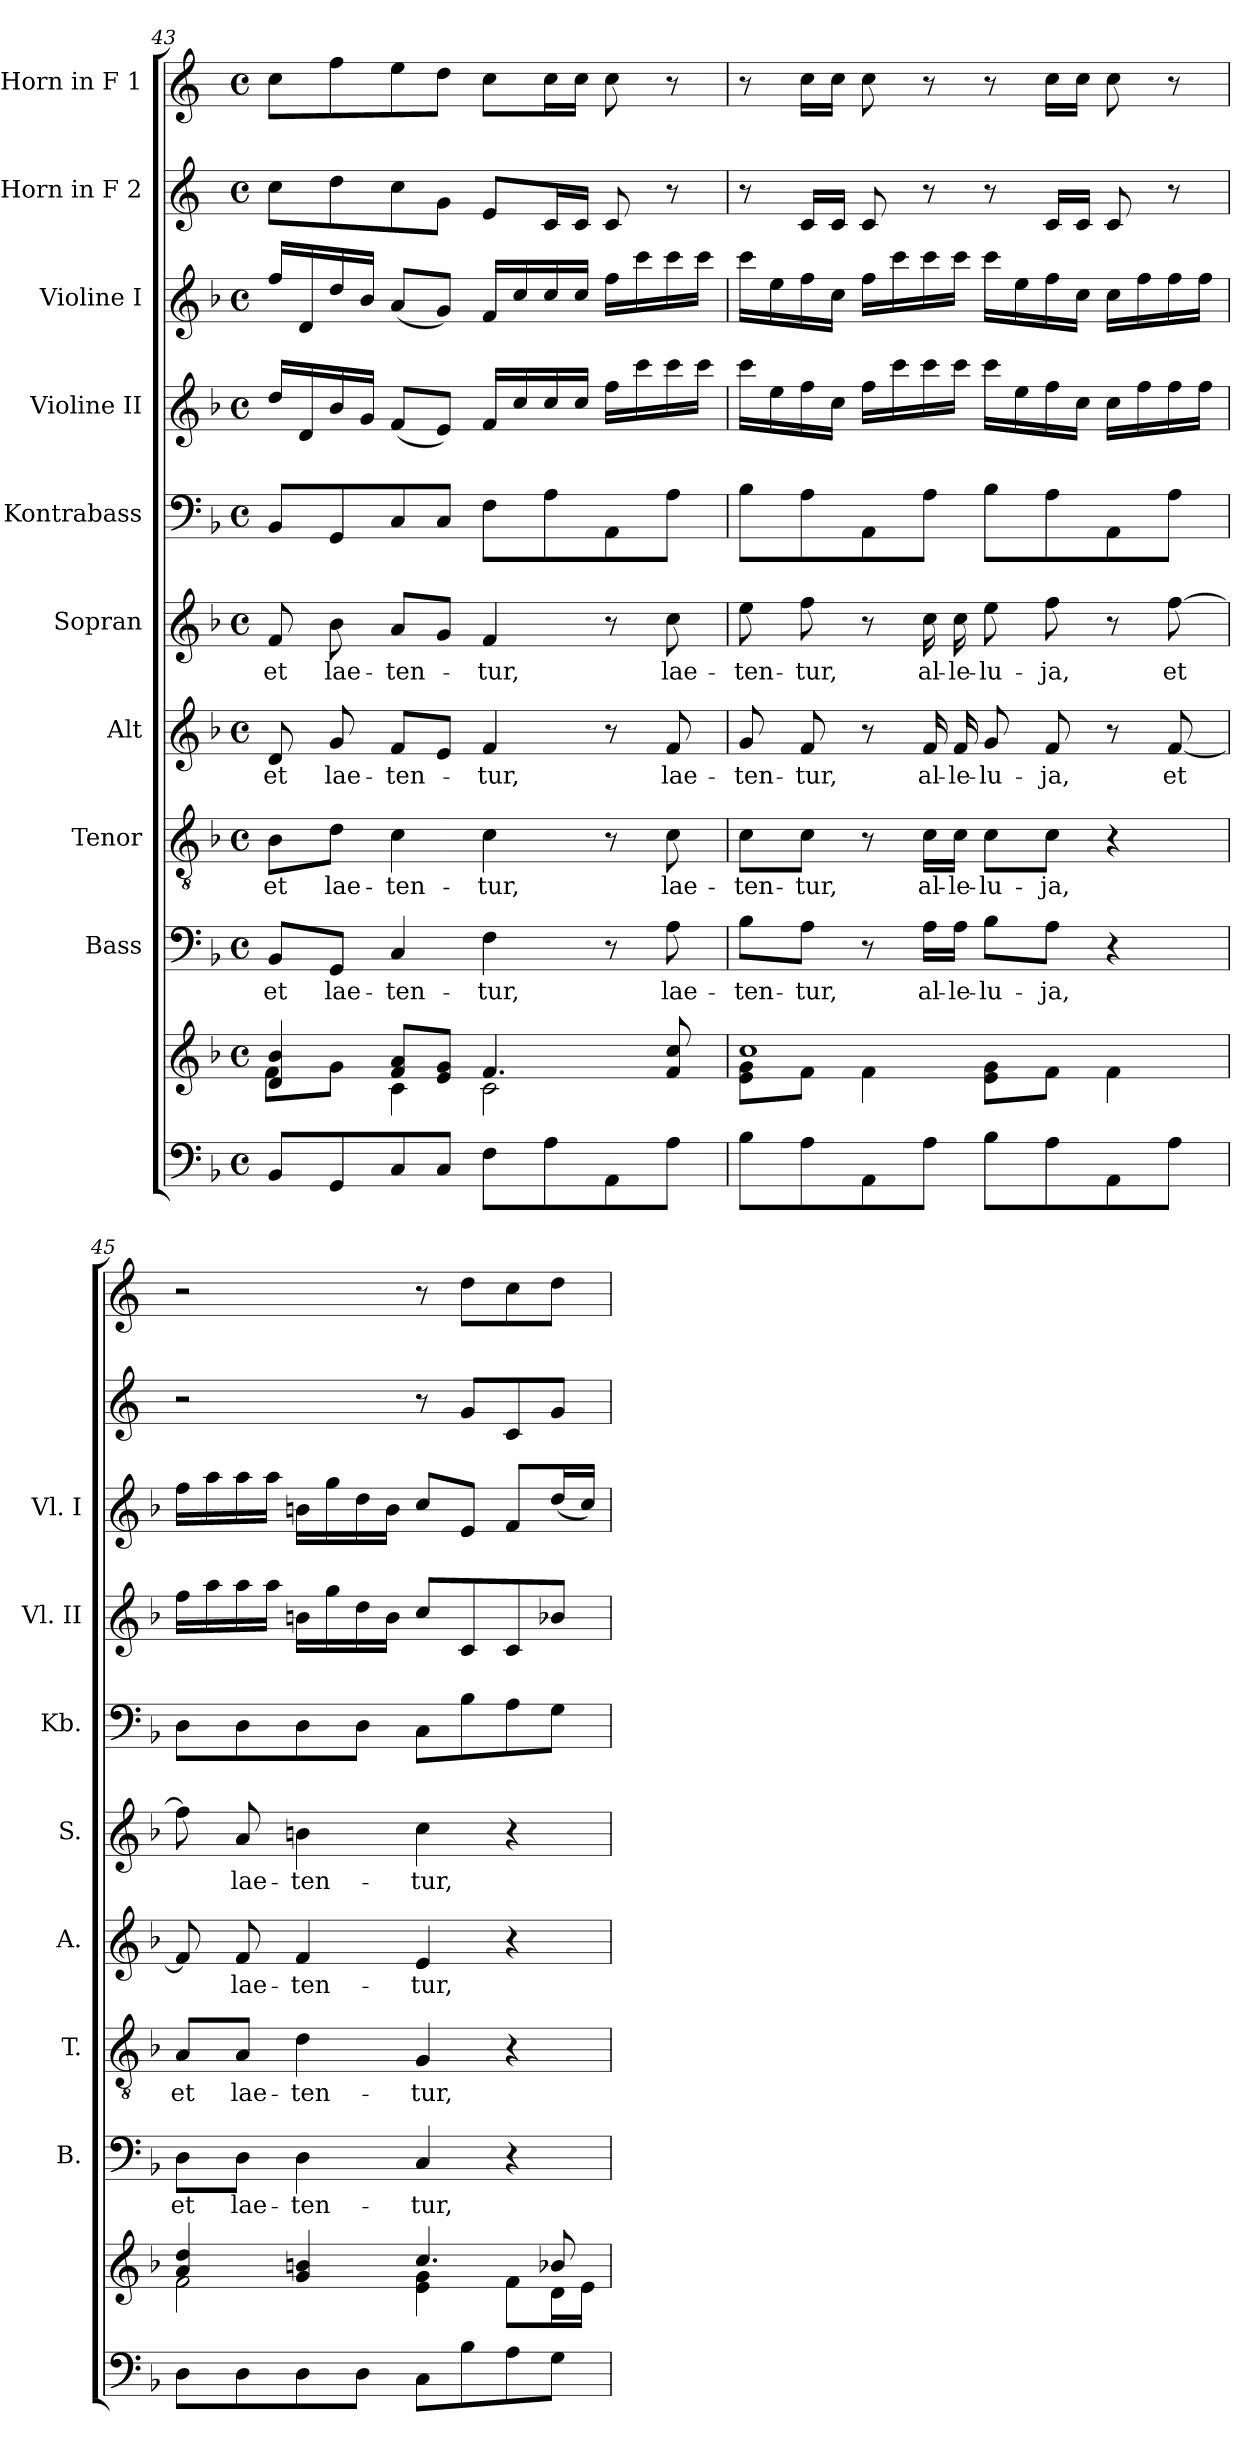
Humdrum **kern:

**kern	**kern	**kern	**text	**kern	**text	**kern	**text	**kern	**text	**kern	**kern	**kern	**kern	**kern
*part10	*part10	*part9	*part9	*part8	*part8	*part7	*part7	*part6	*part6	*part5	*part4	*part3	*part2	*part1
*staff11	*staff10	*staff9	*staff9	*staff8	*staff8	*staff7	*staff7	*staff6	*staff6	*staff5	*staff4	*staff3	*staff2	*staff1
*	*	*I"Bass	*	*I"Tenor	*	*I"Alt	*	*I"Sopran	*	*I"Kontrabass	*I"Violine II	*I"Violine I	*I"Horn in F 2	*I"Horn in F 1
*	*	*I'B.	*	*I'T.	*	*I'A.	*	*I'S.	*	*I'Kb.	*I'Vl. II	*I'Vl. I	*	*
!!LO:PB:g=z
*clefF4	*clefG2	*clefF4	*	*clefGv2	*	*clefG2	*	*clefG2	*	*clefF4	*clefG2	*clefG2	*clefG2	*clefG2
*	*	*	*	*	*	*	*	*	*	*ITrd7c12	*	*	*ITrd4c7	*ITrd4c7
*k[b-]	*k[b-]	*k[b-]	*	*k[b-]	*	*k[b-]	*	*k[b-]	*	*k[b-]	*k[b-]	*k[b-]	*k[b-]	*k[b-]
*F:	*F:	*F:	*	*F:	*	*F:	*	*F:	*	*F:	*F:	*F:	*F:	*F:
*M4/4	*M4/4	*M4/4	*	*M4/4	*	*M4/4	*	*M4/4	*	*M4/4	*M4/4	*M4/4	*M4/4	*M4/4
*met(c)	*met(c)	*met(c)	*	*met(c)	*	*met(c)	*	*met(c)	*	*met(c)	*met(c)	*met(c)	*met(c)	*met(c)
=43	=43	=43	=43	=43	=43	=43	=43	=43	=43	=43	=43	=43	=43	=43
*	*^	*	*	*	*	*	*	*	*	*	*	*	*	*
!	!	!	!	!LO:LY:b	!	!LO:LY:b	!	!LO:LY:b	!	!LO:LY:b	!	!	!	!	!
8BB-/L	4d/ 4b-/	8f\L	8BB-/L	et	8B-\L	et	8d/	et	8f/	et	8BBB-/L	16dd/LL	16ff/LL	8f\L	8f\L
.	.	.	.	.	.	.	.	.	.	.	.	16d/	16d/	.	.
!	!	!	!	!LO:LY:b	!	!LO:LY:b	!	!LO:LY:b	!	!LO:LY:b	!	!	!	!	!
8GG/	.	8g\J	8GG/J	lae-	8d\J	lae-	8g/	lae-	8b-\	lae-	8GGG/	16b-/	16dd/	8g\	8b-\
.	.	.	.	.	.	.	.	.	.	.	.	16g/JJ	16b-/JJ	.	.
!	!	!	!	!LO:LY:b	!	!LO:LY:b	!	!LO:LY:b	!	!LO:LY:b	!	!	!	!	!
8C/	8f/ 8a/L	4c\	4C/	-ten-	4c\	-ten-	8f/L	-ten-	8a/L	-ten-	8CC/	(<8f/L	(<8a/L	8f\	8a\
8C/J	8e/ 8g/J	.	.	.	.	.	8e/J	.	8g/J	.	8CC/J	8e/J)	8g/J)	8c\J	8g\J
!	!	!	!	!LO:LY:b	!	!LO:LY:b	!	!LO:LY:b	!	!LO:LY:b	!	!	!	!	!
8F\L	4.f/	2c\	4F\	-tur,	4c\	-tur,	4f/	-tur,	4f/	-tur,	8FF\L	16f/LL	16f/LL	8A/L	8f\L
.	.	.	.	.	.	.	.	.	.	.	.	16cc/	16cc/	.	.
8A\	.	.	.	.	.	.	.	.	.	.	8AA\	16cc/	16cc/	16F/L	16f\L
.	.	.	.	.	.	.	.	.	.	.	.	16cc/JJ	16cc/JJ	16F/JJ	16f\JJ
8AA\	.	.	8r	.	8r	.	8r	.	8r	.	8AAA\	16ff\LL	16ff\LL	8F/	8f\
.	.	.	.	.	.	.	.	.	.	.	.	16ccc\	16ccc\	.	.
!	!	!	!	!LO:LY:b	!	!LO:LY:b	!	!LO:LY:b	!	!LO:LY:b	!	!	!	!	!
8A\J	8f/ 8cc/	.	8A\	lae-	8c\	lae-	8f/	lae-	8cc\	lae-	8AA\J	16ccc\	16ccc\	8r	8r
.	.	.	.	.	.	.	.	.	.	.	.	16ccc\JJ	16ccc\JJ	.	.
=44	=44	=44	=44	=44	=44	=44	=44	=44	=44	=44	=44	=44	=44	=44	=44
!	!	!	!	!LO:LY:b	!	!LO:LY:b	!	!LO:LY:b	!	!LO:LY:b	!	!	!	!	!
8B-\L	1cc	8e\ 8g\L	8B-\L	-ten-	8c\L	-ten-	8g/	-ten-	8ee\	-ten-	8BB-\L	16ccc\LL	16ccc\LL	8r	8r
.	.	.	.	.	.	.	.	.	.	.	.	16ee\	16ee\	.	.
!	!	!	!	!LO:LY:b	!	!LO:LY:b	!	!LO:LY:b	!	!LO:LY:b	!	!	!	!	!
8A\	.	8f\J	8A\J	-tur,	8c\J	-tur,	8f/	-tur,	8ff\	-tur,	8AA\	16ff\	16ff\	16F/LL	16f\LL
.	.	.	.	.	.	.	.	.	.	.	.	16cc\JJ	16cc\JJ	16F/JJ	16f\JJ
8AA\	.	4f\	8r	.	8r	.	8r	.	8r	.	8AAA\	16ff\LL	16ff\LL	8F/	8f\
.	.	.	.	.	.	.	.	.	.	.	.	16ccc\	16ccc\	.	.
!	!	!	!	!LO:LY:b	!	!LO:LY:b	!	!LO:LY:b	!	!LO:LY:b	!	!	!	!	!
8A\J	.	.	16A\LL	al-	16c\LL	al-	16f/	al-	16cc\	al-	8AA\J	16ccc\	16ccc\	8r	8r
!	!	!	!	!LO:LY:b	!	!LO:LY:b	!	!LO:LY:b	!	!LO:LY:b	!	!	!	!	!
.	.	.	16A\JJ	-le-	16c\JJ	-le-	16f/	-le-	16cc\	-le-	.	16ccc\JJ	16ccc\JJ	.	.
!	!	!	!	!LO:LY:b	!	!LO:LY:b	!	!LO:LY:b	!	!LO:LY:b	!	!	!	!	!
8B-\L	.	8e\ 8g\L	8B-\L	-lu-	8c\L	-lu-	8g/	-lu-	8ee\	-lu-	8BB-\L	16ccc\LL	16ccc\LL	8r	8r
.	.	.	.	.	.	.	.	.	.	.	.	16ee\	16ee\	.	.
!	!	!	!	!LO:LY:b	!	!LO:LY:b	!	!LO:LY:b	!	!LO:LY:b	!	!	!	!	!
8A\	.	8f\J	8A\J	-ja,	8c\J	-ja,	8f/	-ja,	8ff\	-ja,	8AA\	16ff\	16ff\	16F/LL	16f\LL
.	.	.	.	.	.	.	.	.	.	.	.	16cc\JJ	16cc\JJ	16F/JJ	16f\JJ
8AA\	.	4f\	4r	.	4r	.	8r	.	8r	.	8AAA\	16cc\LL	16cc\LL	8F/	8f\
.	.	.	.	.	.	.	.	.	.	.	.	16ff\	16ff\	.	.
!	!	!	!	!	!	!	!	!LO:LY:b	!	!LO:LY:b	!	!	!	!	!
8A\J	.	.	.	.	.	.	[8f/	et	[8ff\	et	8AA\J	16ff\	16ff\	8r	8r
.	.	.	.	.	.	.	.	.	.	.	.	16ff\JJ	16ff\JJ	.	.
!!LO:PB:g=z
=45	=45	=45	=45	=45	=45	=45	=45	=45	=45	=45	=45	=45	=45	=45	=45
!	!	!	!	!LO:LY:b	!	!LO:LY:b	!	!	!	!	!	!	!	!	!
8D\L	4a/ 4dd/	2f\	8D\L	et	8A/L	et	8f/]	.	8ff\]	.	8DD\L	16ff\LL	16ff\LL	2r	2r
.	.	.	.	.	.	.	.	.	.	.	.	16aa\	16aa\	.	.
!	!	!	!	!LO:LY:b	!	!LO:LY:b	!	!LO:LY:b	!	!LO:LY:b	!	!	!	!	!
8D\	.	.	8D\J	lae-	8A/J	lae-	8f/	lae-	8a/	lae-	8DD\	16aa\	16aa\	.	.
.	.	.	.	.	.	.	.	.	.	.	.	16aa\JJ	16aa\JJ	.	.
!	!	!	!	!LO:LY:b	!	!LO:LY:b	!	!LO:LY:b	!	!LO:LY:b	!	!	!	!	!
8D\	4g/ 4bn/	.	4D\	-ten-	4d\	-ten-	4f/	-ten-	4bn\	-ten-	8DD\	16bn\LL	16bn\LL	.	.
.	.	.	.	.	.	.	.	.	.	.	.	16gg\	16gg\	.	.
8D\J	.	.	.	.	.	.	.	.	.	.	8DD\J	16dd\	16dd\	.	.
.	.	.	.	.	.	.	.	.	.	.	.	16b\JJ	16b\JJ	.	.
!	!	!	!	!LO:LY:b	!	!LO:LY:b	!	!LO:LY:b	!	!LO:LY:b	!	!	!	!	!
8C\L	4.cc/	4e\ 4g\	4C/	-tur,	4G/	-tur,	4e/	-tur,	4cc\	-tur,	8CC\L	8cc/L	8cc/L	8r	8r
8B-\	.	.	.	.	.	.	.	.	.	.	8BB-\	8c/	8e/J	8c/L	8g\L
8A\	.	8f\L	4r	.	4r	.	4r	.	4r	.	8AA\	8c/	8f/L	8F/	8f\
8G\J	8b-X/	16d\L	.	.	.	.	.	.	.	.	8GG\J	8b-X/J	(<16dd/L	8c/J	8g\J
.	.	16e\JJ	.	.	.	.	.	.	.	.	.	.	16cc/JJ)	.	.
*	*v	*v	*	*	*	*	*	*	*	*	*	*	*	*	*
=	=	=	=	=	=	=	=	=	=	=	=	=	=	=
*-	*-	*-	*-	*-	*-	*-	*-	*-	*-	*-	*-	*-	*-	*-
